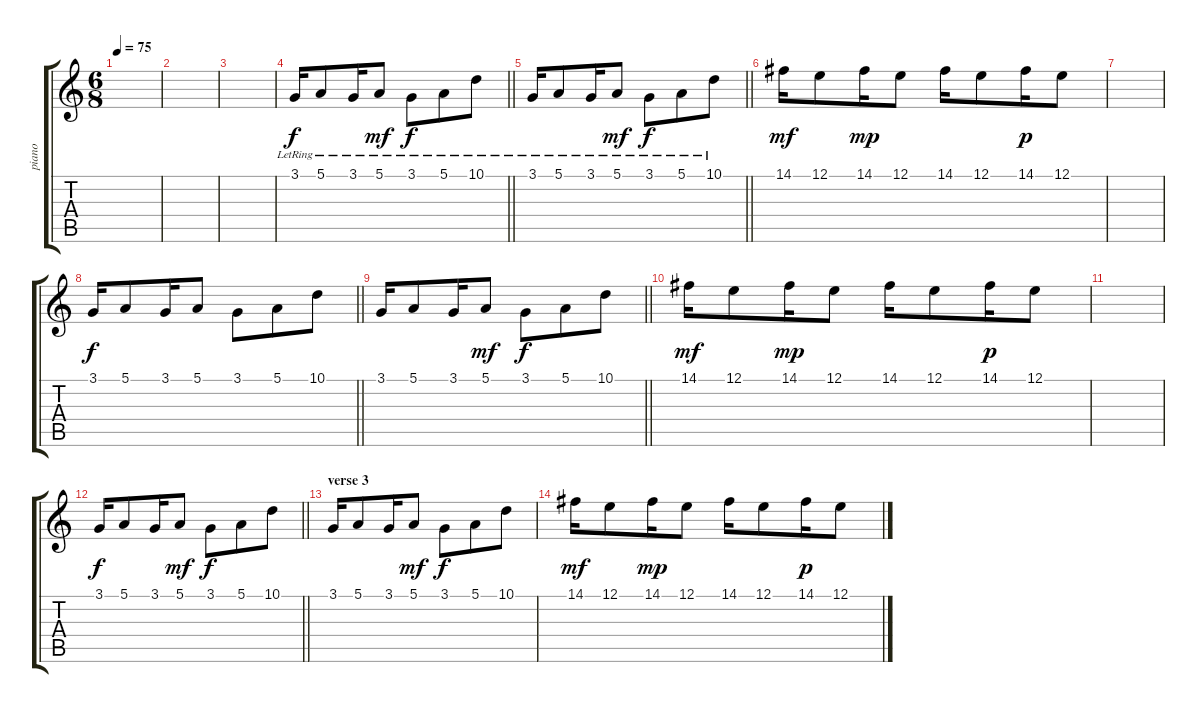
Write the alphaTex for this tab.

\track ("piano" "piano") {instrument acousticgrandpiano}
\staff {score tabs}
\tuning (E4 B3 G3 D3 A2 E2) {hide}
\ts (6 8)
\tempo 75
\clef g2
\ks c
|
|
|
\barLineRight lightlight
3.1{lr}.16{volume 16} 5.1{lr}.8 3.1{lr}.16 5.1{lr}.8{dy mf} 3.1{lr}.8{dy f} 5.1{lr}.8 10.1{lr}.8 |
\barLineRight lightlight
3.1{lr}.16 5.1{lr}.8 3.1{lr}.16 5.1{lr}.8{dy mf} 3.1{lr}.8{dy f} 5.1{lr}.8 10.1{lr}.8 |
14.1.16{dy mf} 12.1.8 14.1.16{dy mp} 12.1.8 14.1.16 12.1.8 14.1.16{dy p} 12.1.8 |
|
\barLineRight lightlight
3.1.16{dy f} 5.1.8 3.1.16 5.1.8 3.1.8 5.1.8 10.1.8 |
\barLineRight lightlight
3.1.16 5.1.8 3.1.16 5.1.8{dy mf} 3.1.8{dy f} 5.1.8 10.1.8 |
14.1.16{dy mf} 12.1.8 14.1.16{dy mp} 12.1.8 14.1.16 12.1.8 14.1.16{dy p} 12.1.8 |
|
\barLineRight lightlight
3.1.16{dy f} 5.1.8 3.1.16 5.1.8{dy mf} 3.1.8{dy f} 5.1.8 10.1.8 |
\section ("" "verse 3")
3.1.16 5.1.8 3.1.16 5.1.8{dy mf} 3.1.8{dy f} 5.1.8 10.1.8 |
14.1.16{dy mf} 12.1.8 14.1.16{dy mp} 12.1.8 14.1.16 12.1.8 14.1.16{dy p} 12.1.8
